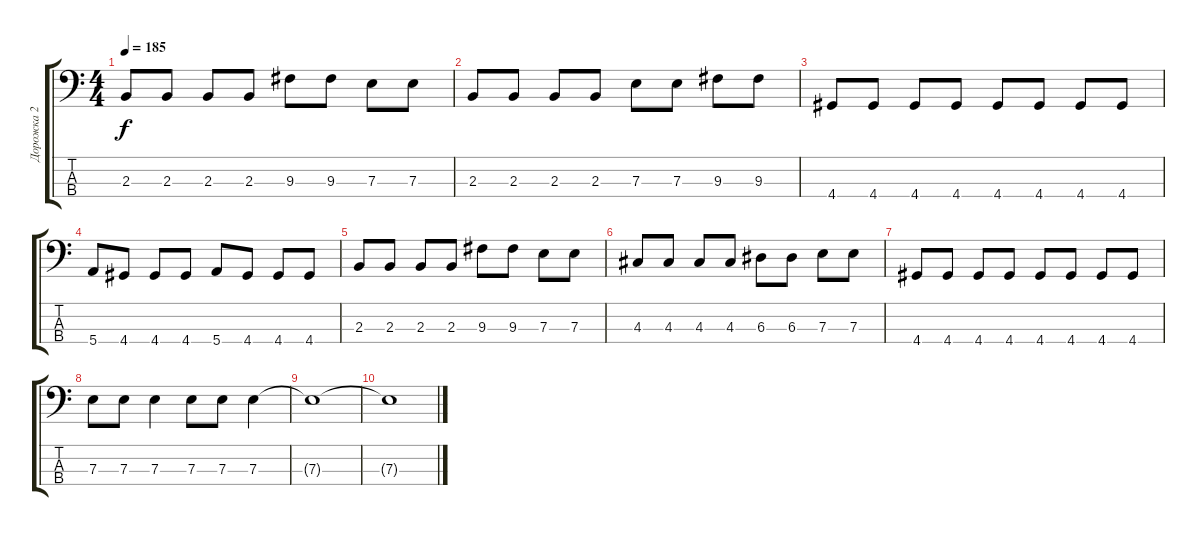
\track ("Дорожка 2" "Дорожка 2") {instrument electricbassfinger}
\staff {score tabs}
\tuning (G2 D2 A1 E1) {hide}
\ts (4 4)
\tempo 185
\clef f4
\ks c
2.3.8{dy f} 2.3.8 2.3.8 2.3.8 9.3.8 9.3.8 7.3.8 7.3.8 |
2.3.8 2.3.8 2.3.8 2.3.8 7.3.8 7.3.8 9.3.8 9.3.8 |
4.4.8 4.4.8 4.4.8 4.4.8 4.4.8 4.4.8 4.4.8 4.4.8 |
5.4.8 4.4.8 4.4.8 4.4.8 5.4.8 4.4.8 4.4.8 4.4.8 |
2.3.8 2.3.8 2.3.8 2.3.8 9.3.8 9.3.8 7.3.8 7.3.8 |
4.3.8 4.3.8 4.3.8 4.3.8 6.3.8 6.3.8 7.3.8 7.3.8 |
4.4.8 4.4.8 4.4.8 4.4.8 4.4.8 4.4.8 4.4.8 4.4.8 |
7.3.8 7.3.8 7.3.4 7.3.8 7.3.8 7.3.4 |
7.3{t}.1 |
7.3{t}.1
